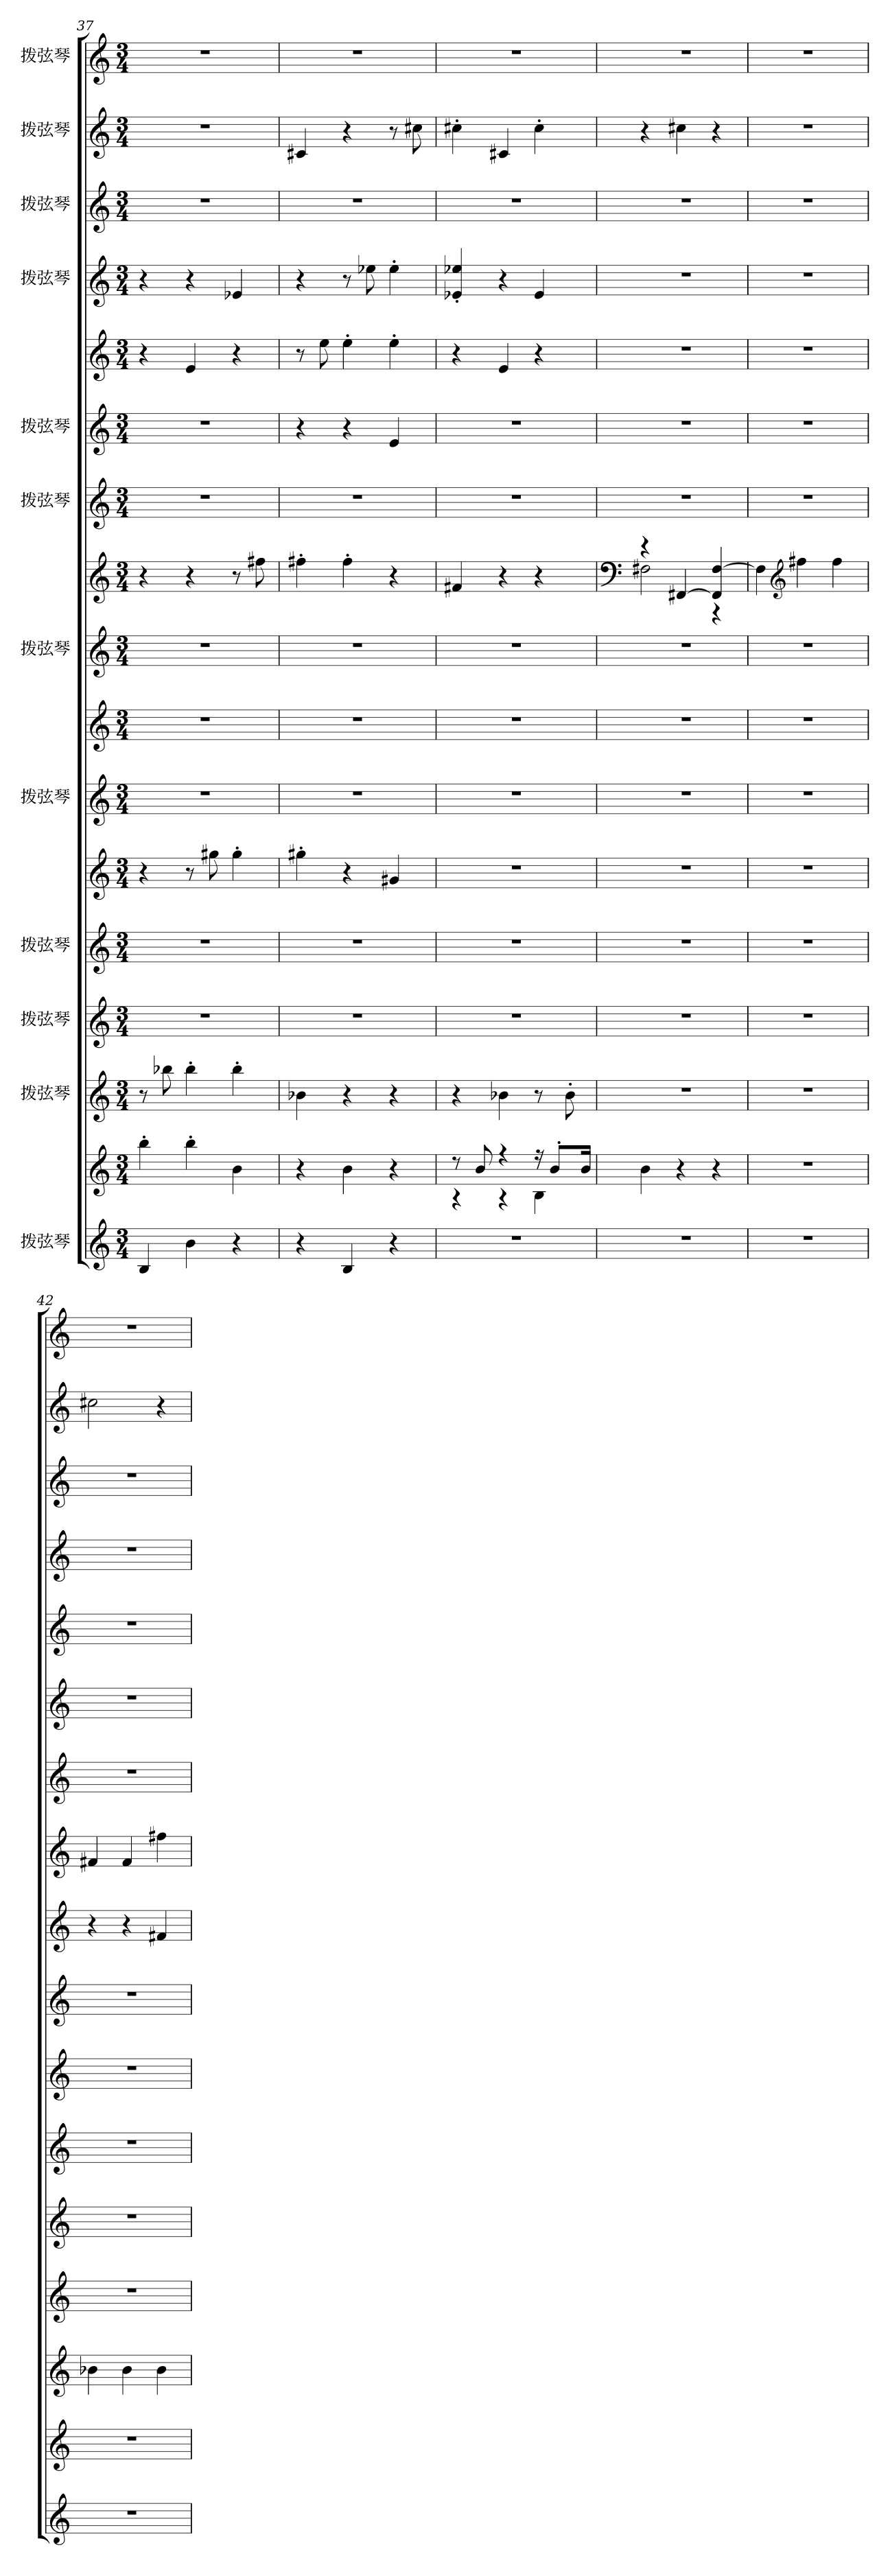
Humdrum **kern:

**kern	**kern	**kern	**kern	**kern	**kern	**kern	**kern	**kern	**kern	**kern	**kern	**kern	**kern	**kern	**kern	**kern
*part12	*part12	*part11	*part10	*part9	*part9	*part8	*part8	*part7	*part7	*part6	*part5	*part5	*part4	*part3	*part2	*part1
*staff17	*staff16	*staff15	*staff14	*staff13	*staff12	*staff11	*staff10	*staff9	*staff8	*staff7	*staff6	*staff5	*staff4	*staff3	*staff2	*staff1
*I"拨弦琴	*	*I"拨弦琴	*I"拨弦琴	*I"拨弦琴	*	*I"拨弦琴	*	*I"拨弦琴	*	*I"拨弦琴	*I"拨弦琴	*	*I"拨弦琴	*I"拨弦琴	*I"拨弦琴	*I"拨弦琴
*clefG2	*clefG2	*clefG2	*clefG2	*clefG2	*clefG2	*clefG2	*clefG2	*clefG2	*clefG2	*clefG2	*clefG2	*clefG2	*clefG2	*clefG2	*clefG2	*clefG2
*k[]	*k[]	*k[]	*k[]	*k[]	*k[]	*k[]	*k[]	*k[]	*k[]	*k[]	*k[]	*k[]	*k[]	*k[]	*k[]	*k[]
*M3/4	*M3/4	*M3/4	*M3/4	*M3/4	*M3/4	*M3/4	*M3/4	*M3/4	*M3/4	*M3/4	*M3/4	*M3/4	*M3/4	*M3/4	*M3/4	*M3/4
=37	=37	=37	=37	=37	=37	=37	=37	=37	=37	=37	=37	=37	=37	=37	=37	=37
4B/	4bb'\	8r	2.r	2.r	4r	2.r	2.r	2.r	4r	2.r	2.r	4r	4r	2.r	2.r	2.r
.	.	8bb-X\	.	.	.	.	.	.	.	.	.	.	.	.	.	.
4b\	4bb'\	4bb-'\	.	.	8r	.	.	.	4r	.	.	4e/	4r	.	.	.
.	.	.	.	.	8gg#X\	.	.	.	.	.	.	.	.	.	.	.
4r	4b\	4bb-'\	.	.	4gg#'\	.	.	.	8r	.	.	4r	4e-X/	.	.	.
.	.	.	.	.	.	.	.	.	8ff#X\	.	.	.	.	.	.	.
!!LO:PB:g=z
=38	=38	=38	=38	=38	=38	=38	=38	=38	=38	=38	=38	=38	=38	=38	=38	=38
4r	4r	4b-X\	2.r	2.r	4gg#X'\	2.r	2.r	2.r	4ff#X'\	2.r	4r	8r	4r	2.r	4c#X/	2.r
.	.	.	.	.	.	.	.	.	.	.	.	8ee\	.	.	.	.
4B/	4b\	4r	.	.	4r	.	.	.	4ff#'\	.	4r	4ee'\	8r	.	4r	.
.	.	.	.	.	.	.	.	.	.	.	.	.	8ee-X\	.	.	.
4r	4r	4r	.	.	4g#X/	.	.	.	4r	.	4e/	4ee'\	4ee-'\	.	8r	.
.	.	.	.	.	.	.	.	.	.	.	.	.	.	.	8cc#X\	.
=39	=39	=39	=39	=39	=39	=39	=39	=39	=39	=39	=39	=39	=39	=39	=39	=39
*	*^	*	*	*	*	*	*	*	*	*	*	*	*	*	*	*
2.r	8r	4r	4r	2.r	2.r	2.r	2.r	2.r	2.r	4f#X/	2.r	2.r	4r	4e-X/' 4ee-X/'	2.r	4cc#X'\	2.r
.	8b/	.	.	.	.	.	.	.	.	.	.	.	.	.	.	.	.
.	4r	4r	4b-X\	.	.	.	.	.	.	4r	.	.	4e/	4r	.	4c#X/	.
.	16r	4B\	8r	.	.	.	.	.	.	4r	.	.	4r	4e-/	.	4cc#'\	.
.	8b'/L	.	.	.	.	.	.	.	.	.	.	.	.	.	.	.	.
.	.	.	8b-'\	.	.	.	.	.	.	.	.	.	.	.	.	.	.
.	16b/Jk	.	.	.	.	.	.	.	.	.	.	.	.	.	.	.	.
*	*v	*v	*	*	*	*	*	*	*	*	*	*	*	*	*	*	*
=40	=40	=40	=40	=40	=40	=40	=40	=40	=40	=40	=40	=40	=40	=40	=40	=40
*	*	*	*	*	*	*	*	*	*clefF4	*	*	*	*	*	*	*
*	*	*	*	*	*	*	*	*	*^	*	*	*	*	*	*	*
2.r	4b\	2.r	2.r	2.r	2.r	2.r	2.r	2.r	4r	2F#X\	2.r	2.r	2.r	2.r	2.r	4r	2.r
.	4r	.	.	.	.	.	.	.	[4FF#X/	.	.	.	.	.	.	4cc#X\	.
.	4r	.	.	.	.	.	.	.	4FF#/] [4F#/	4r	.	.	.	.	.	4r	.
*	*	*	*	*	*	*	*	*	*v	*v	*	*	*	*	*	*	*
=41	=41	=41	=41	=41	=41	=41	=41	=41	=41	=41	=41	=41	=41	=41	=41	=41
2.r	2.r	2.r	2.r	2.r	2.r	2.r	2.r	2.r	4F#\]	2.r	2.r	2.r	2.r	2.r	2.r	2.r
*	*	*	*	*	*	*	*	*	*clefG2	*	*	*	*	*	*	*
.	.	.	.	.	.	.	.	.	4ff#X\	.	.	.	.	.	.	.
.	.	.	.	.	.	.	.	.	4ff#\	.	.	.	.	.	.	.
=42	=42	=42	=42	=42	=42	=42	=42	=42	=42	=42	=42	=42	=42	=42	=42	=42
2.r	2.r	4b-X\	2.r	2.r	2.r	2.r	2.r	4r	4f#X/	2.r	2.r	2.r	2.r	2.r	2cc#X\	2.r
.	.	4b-\	.	.	.	.	.	4r	4f#/	.	.	.	.	.	.	.
.	.	4b-\	.	.	.	.	.	4f#X/	4ff#X\	.	.	.	.	.	4r	.
=	=	=	=	=	=	=	=	=	=	=	=	=	=	=	=	=
*-	*-	*-	*-	*-	*-	*-	*-	*-	*-	*-	*-	*-	*-	*-	*-	*-
